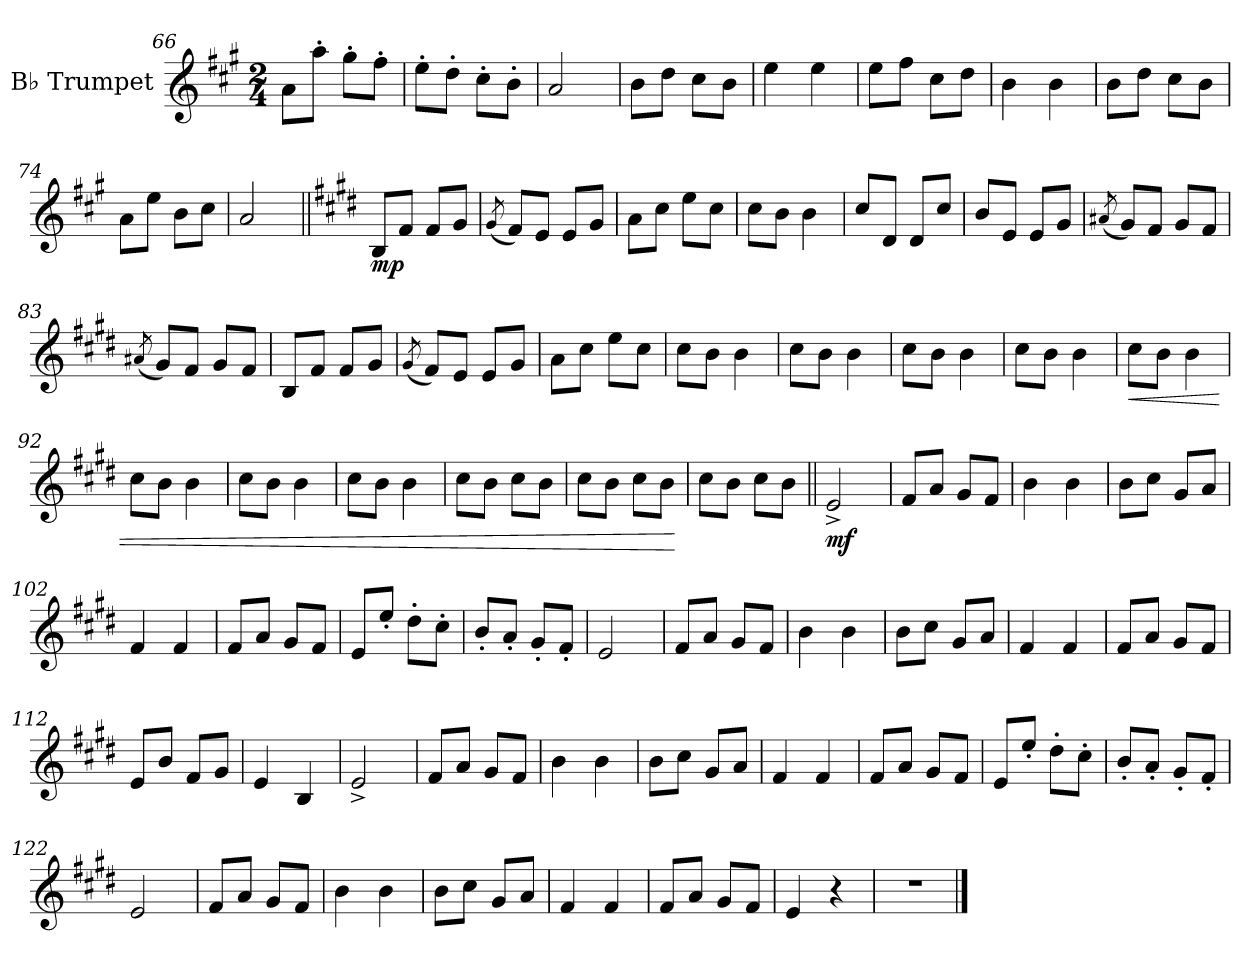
**kern	**dynam
*part1	*part1
*staff1	*staff1
*I"B♭ Trumpet	*
*I'B♭ Tp.	*
*clefG2	*
*ITrd1c2	*
*k[f#]	*
*M2/4	*
=66	=66
8g\L	.
8gg'\J	.
8ff#'\L	.
8ee'\J	.
=67	=67
8dd'\L	.
8cc'\J	.
8b'\L	.
8a'\J	.
=68	=68
2g/	.
=69	=69
8a\L	.
8cc\J	.
8b\L	.
8a\J	.
=70	=70
4dd\	.
4dd\	.
=71	=71
8dd\L	.
8ee\J	.
8b\L	.
8cc\J	.
=72	=72
4a\	.
4a\	.
=73	=73
8a\L	.
8cc\J	.
8b\L	.
8a\J	.
=74	=74
8g\L	.
8dd\J	.
8a\L	.
8b\J	.
=75	=75
2g/	.
=76||	=76||
*k[f#c#]	*
!	!LO:DY:b
8A!/L	mp
8e!/J	.
8e!/L	.
8f#!/J	.
=77	=77
(<8qf#/	.
8e!/L)	.
8d!/J	.
8d!/L	.
8f#!/J	.
=78	=78
8g!\L	.
8b!\J	.
8dd!\L	.
8b!\J	.
=79	=79
8b!\L	.
8a!\J	.
4a!\	.
=80	=80
8b!/L	.
8c#!/J	.
8c#!/L	.
8b!/J	.
=81	=81
8a!/L	.
8d!/J	.
8d!/L	.
8f#!/J	.
=82	=82
(<8qg#X/	.
8f#!/L)	.
8e!/J	.
8f#!/L	.
8e!/J	.
=83	=83
(<8qg#X/	.
8f#!/L)	.
8e!/J	.
8f#!/L	.
8e!/J	.
=84	=84
8A!/L	.
8e!/J	.
8e!/L	.
8f#!/J	.
=85	=85
(<8qf#/	.
8e!/L)	.
8d!/J	.
8d!/L	.
8f#!/J	.
=86	=86
8g!\L	.
8b!\J	.
8dd!\L	.
8b!\J	.
=87	=87
8b!\L	.
8a!\J	.
4a!\	.
=88	=88
8b!\L	.
8a!\J	.
4a!\	.
=89	=89
8b!\L	.
8a!\J	.
4a!\	.
=90	=90
8b!\L	.
8a!\J	.
4a!\	.
=91	=91
!	!LO:HP:b
8b!\L	<
8a!\J	.
4a!\	.
=92	=92
8b!\L	.
8a!\J	.
4a!\	.
=93	=93
8b!\L	.
8a!\J	.
4a!\	.
=94	=94
8b!\L	.
8a!\J	.
4a!\	.
=95	=95
8b!\L	.
8a!\J	.
8b!\L	.
8a!\J	.
=96	=96
8b!\L	.
8a!\J	.
8b!\L	.
8a!\J	.
.	[
=97	=97
8b!\L	.
8a!\J	.
8b!\L	.
8a!\J	.
=98||	=98||
!	!LO:DY:b
2d^/	mf
=99	=99
8e/L	.
8g/J	.
8f#/L	.
8e/J	.
=100	=100
4a\	.
4a\	.
=101	=101
8a\L	.
8b\J	.
8f#/L	.
8g/J	.
=102	=102
4e/	.
4e/	.
=103	=103
8e/L	.
8g/J	.
8f#/L	.
8e/J	.
=104	=104
8d/L	.
8dd'/J	.
8cc#'\L	.
8b'\J	.
=105	=105
8a'/L	.
8g'/J	.
8f#'/L	.
8e'/J	.
=106	=106
2d/	.
=107	=107
8e/L	.
8g/J	.
8f#/L	.
8e/J	.
=108	=108
4a\	.
4a\	.
=109	=109
8a\L	.
8b\J	.
8f#/L	.
8g/J	.
=110	=110
4e/	.
4e/	.
=111	=111
8e/L	.
8g/J	.
8f#/L	.
8e/J	.
=112	=112
8d/L	.
8a/J	.
8e/L	.
8f#/J	.
=113	=113
4d/	.
4A/	.
=114	=114
2d^/	.
=115	=115
8e/L	.
8g/J	.
8f#/L	.
8e/J	.
=116	=116
4a\	.
4a\	.
=117	=117
8a\L	.
8b\J	.
8f#/L	.
8g/J	.
=118	=118
4e/	.
4e/	.
=119	=119
8e/L	.
8g/J	.
8f#/L	.
8e/J	.
=120	=120
8d/L	.
8dd'/J	.
8cc#'\L	.
8b'\J	.
=121	=121
8a'/L	.
8g'/J	.
8f#'/L	.
8e'/J	.
=122	=122
2d/	.
=123	=123
8e/L	.
8g/J	.
8f#/L	.
8e/J	.
=124	=124
4a\	.
4a\	.
=125	=125
8a\L	.
8b\J	.
8f#/L	.
8g/J	.
=126	=126
4e/	.
4e/	.
=127	=127
8e/L	.
8g/J	.
8f#/L	.
8e/J	.
=128	=128
4d/	.
4r	.
=129	=129
2r	.
==	==
*-	*-
